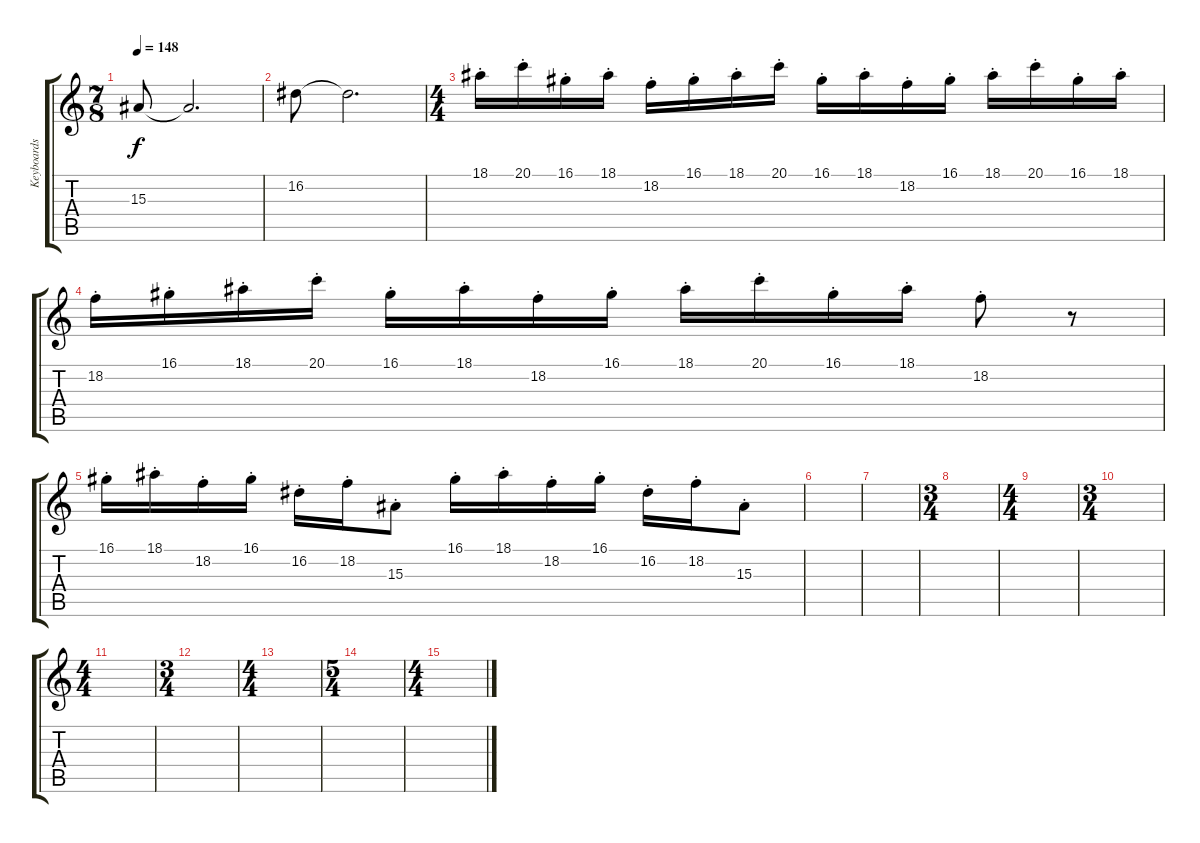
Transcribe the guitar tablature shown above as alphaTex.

\track ("Keyboards Lead 2" "Keyboards ") {instrument flute}
\staff {score tabs}
\tuning (E4 B3 G3 D3 A2 E2) {hide}
\ts (7 8)
\tempo 148
\clef g2
\ks c
15.3.8{dy f} 15.3{t}.2{d} |
16.2.8 16.2{t}.2{d} |
\ts (4 4)
18.1{st}.16 20.1{st}.16 16.1{st}.16 18.1{st}.16 18.2{st}.16 16.1{st}.16 18.1{st}.16 20.1{st}.16 16.1{st}.16 18.1{st}.16 18.2{st}.16 16.1{st}.16 18.1{st}.16 20.1{st}.16 16.1{st}.16 18.1{st}.16 |
18.2{st}.16 16.1{st}.16 18.1{st}.16 20.1{st}.16 16.1{st}.16 18.1{st}.16 18.2{st}.16 16.1{st}.16 18.1{st}.16 20.1{st}.16 16.1{st}.16 18.1{st}.16 18.2{st}.8 r.8 |
16.1{st}.16 18.1{st}.16 18.2{st}.16 16.1{st}.16 16.2{st}.16 18.2{st}.16 15.3{st}.8 16.1{st}.16 18.1{st}.16 18.2{st}.16 16.1{st}.16 16.2{st}.16 18.2{st}.16 15.3{st}.8 |
|
|
\ts (3 4)
|
\ts (4 4)
|
\ts (3 4)
|
\ts (4 4)
|
\ts (3 4)
|
\ts (4 4)
|
\ts (5 4)
|
\ts (4 4)
